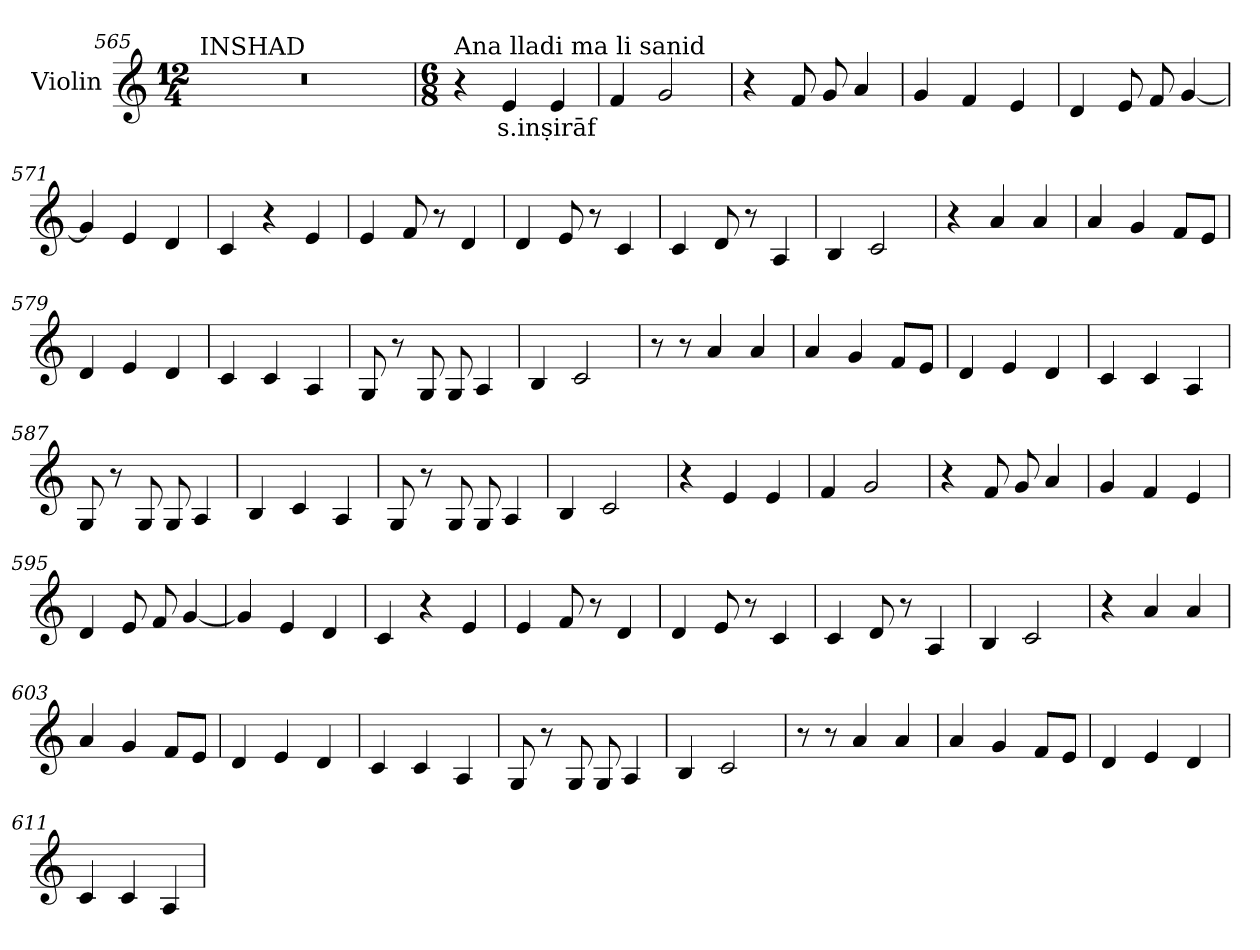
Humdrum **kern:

**kern	**text
*part1	*part1
*staff1	*staff1
*I"Violin	*
*clefG2	*
*k[]	*
*M12/4	*
=565	=565
!LO:TX:a:t=INSHAD	!
0.r	.
!!LO:LB:g=z
=566	=566
*M6/8	*
*MM150	*
!LO:TX:a:t=Ana lladi ma li sanid	!
4r	.
!	!LO:LY:b
4e/	s.inṣirāf
4e/	.
=567	=567
4f/	.
2g/	.
=568	=568
4r	.
8f/	.
8g/	.
4a/	.
=569	=569
4g/	.
4f/	.
4e/	.
=570	=570
4d/	.
8e/	.
8f/	.
[4g/	.
=571	=571
4g/]	.
4e/	.
4d/	.
=572	=572
4c/	.
4r	.
4e/	.
!!LO:LB:g=z
=573	=573
4e/	.
8f/	.
8r	.
4d/	.
=574	=574
4d/	.
8e/	.
8r	.
4c/	.
=575	=575
4c/	.
8d/	.
8r	.
4A/	.
=576	=576
4B/	.
2c/	.
=577	=577
4r	.
4a/	.
4a/	.
=578	=578
4a/	.
4g/	.
8f/L	.
8e/J	.
=579	=579
4d/	.
4e/	.
4d/	.
!!LO:LB:g=z
=580	=580
4c/	.
4c/	.
4A/	.
=581	=581
8G/	.
8r	.
8G/	.
8G/	.
4A/	.
=582	=582
4B/	.
2c/	.
=583	=583
8r	.
8r	.
4a/	.
4a/	.
=584	=584
4a/	.
4g/	.
8f/L	.
8e/J	.
=585	=585
4d/	.
4e/	.
4d/	.
=586	=586
4c/	.
4c/	.
4A/	.
!!LO:PB:g=z
=587	=587
8G/	.
8r	.
8G/	.
8G/	.
4A/	.
=588	=588
4B/	.
4c/	.
4A/	.
=589	=589
8G/	.
8r	.
8G/	.
8G/	.
4A/	.
=590	=590
4B/	.
2c/	.
=591	=591
4r	.
4e/	.
4e/	.
=592	=592
4f/	.
2g/	.
=593	=593
4r	.
8f/	.
8g/	.
4a/	.
!!LO:LB:g=z
=594	=594
4g/	.
4f/	.
4e/	.
=595	=595
4d/	.
8e/	.
8f/	.
[4g/	.
=596	=596
4g/]	.
4e/	.
4d/	.
=597	=597
4c/	.
4r	.
4e/	.
=598	=598
4e/	.
8f/	.
8r	.
4d/	.
=599	=599
4d/	.
8e/	.
8r	.
4c/	.
=600	=600
4c/	.
8d/	.
8r	.
4A/	.
!!LO:LB:g=z
=601	=601
4B/	.
2c/	.
=602	=602
4r	.
4a/	.
4a/	.
=603	=603
4a/	.
4g/	.
8f/L	.
8e/J	.
=604	=604
4d/	.
4e/	.
4d/	.
=605	=605
4c/	.
4c/	.
4A/	.
=606	=606
8G/	.
8r	.
8G/	.
8G/	.
4A/	.
=607	=607
4B/	.
2c/	.
!!LO:LB:g=z
=608	=608
8r	.
8r	.
4a/	.
4a/	.
=609	=609
4a/	.
4g/	.
8f/L	.
8e/J	.
=610	=610
4d/	.
4e/	.
4d/	.
=611	=611
4c/	.
4c/	.
4A/	.
=	=
*-	*-
